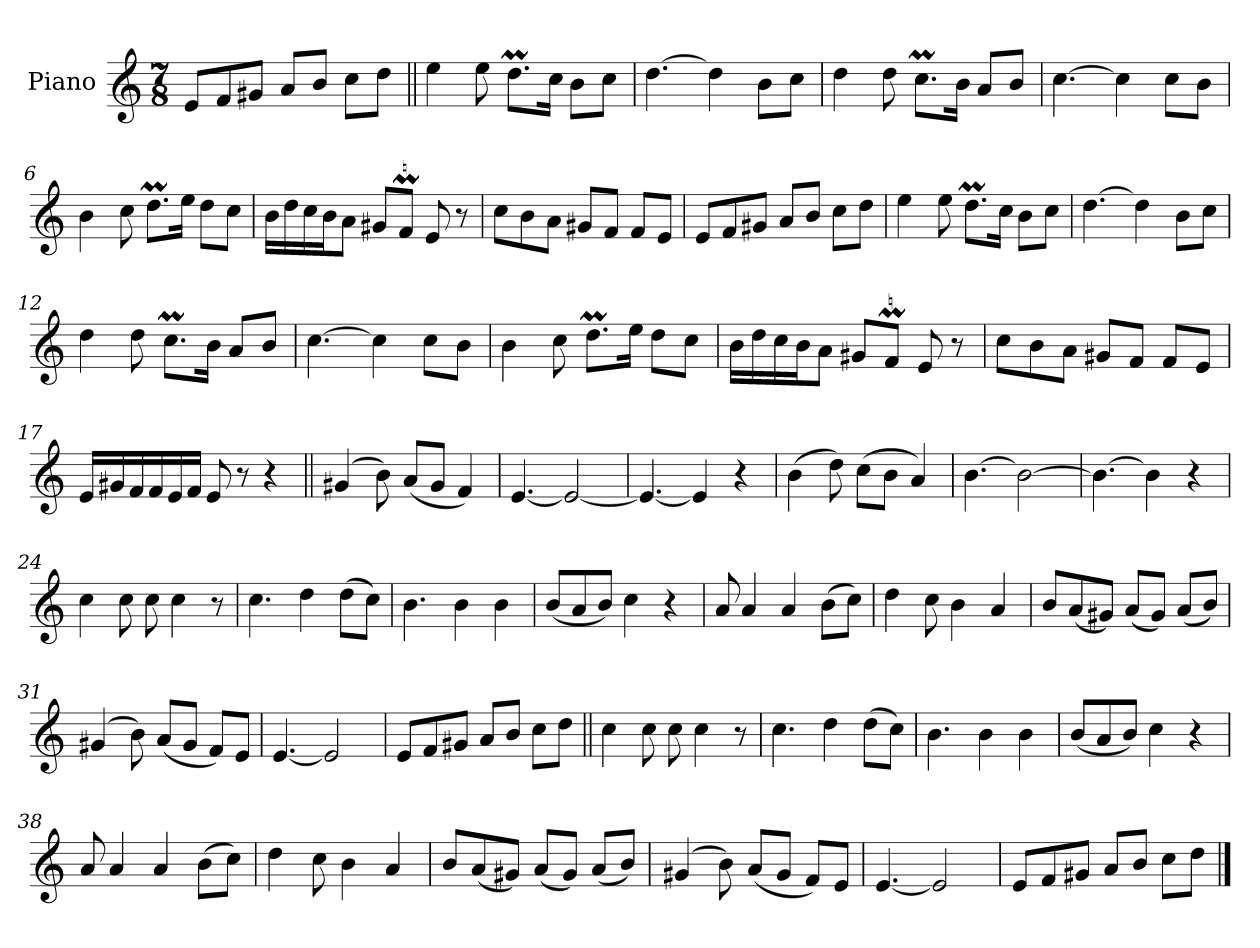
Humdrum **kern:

**kern
*part1
*staff1
*I"Piano
*I'Pno.
*clefG2
*k[]
*M7/8
*MM124
=1
8e!L
8f!
8g#X!J
8a!L
8b!J
8cc!L
8dd!J
=2||
4ee!
8ee!
8.ddM!L
16cc!Jk
8b!L
8cc!J
=3
[4.dd!
4dd!]
8b!L
8cc!J
=4
4dd!
8dd!
8.ccM!L
16b!Jk
8a!L
8b!J
=5
[4.cc!
4cc!]
8cc!L
8b!J
=6
4b!
8cc!
8.ddM!L
16ee!Jk
8dd!L
8cc!J
=7
16b!LL
16dd!
16cc!
16b!J
8a!J
8g#X!L
8fM!J
8e!
8r
=8
8cc!L
8b!
8a!J
8g#X!L
8f!J
8f!L
8e!J
=9
8e!L
8f!
8g#X!J
8a!L
8b!J
8cc!L
8dd!J
=10
4ee!
8ee!
8.ddM!L
16cc!Jk
8b!L
8cc!J
=11
[4.dd!
4dd!]
8b!L
8cc!J
=12
4dd!
8dd!
8.ccM!L
16b!Jk
8a!L
8b!J
=13
[4.cc!
4cc!]
8cc!L
8b!J
=14
4b!
8cc!
8.ddM!L
16ee!Jk
8dd!L
8cc!J
=15
16b!LL
16dd!
16cc!
16b!J
8a!J
8g#X!L
8fM!J
8e!
8r
=16
8cc!L
8b!
8a!J
8g#X!L
8f!J
8f!L
8e!J
=17
16e!LL
16g#X!
16f!
16f!
16e!
16f!JJ
8e!
8r
4r
=18||
(4g#X
8b)
(8aL
8g#J
4f)
=19
[4.e
2e_
=20
4.e_
4e]
4r
=21
(4b
8dd)
(8ccL
8bJ
4a)
=22
[4.b
2b_
=23
4.b_
4b]
4r
=24
4cc
8cc
8cc
4cc
8r
=25
4.cc
4dd
(8ddL
8ccJ)
=26
4.b
4b
4b
=27
(8bL
8a
8bJ)
4cc
4r
=28
8a
4a
4a
(8bL
8ccJ)
=29
4dd
8cc
4b
4a
=30
8bL
(8a
8g#XJ)
(8aL
8g#J)
(8aL
8bJ)
=31
(4g#X
8b)
(8aL
8g#J
8fL)
8eJ
=32
[4.e
2e]
=33
8e!L
8f!
8g#X!J
8a!L
8b!J
8cc!L
8dd!J
=34||
4cc
8cc
8cc
4cc
8r
=35
4.cc
4dd
(8ddL
8ccJ)
=36
4.b
4b
4b
=37
(8bL
8a
8bJ)
4cc
4r
=38
8a
4a
4a
(8bL
8ccJ)
=39
4dd
8cc
4b
4a
=40
8bL
(8a
8g#XJ)
(8aL
8g#J)
(8aL
8bJ)
=41
(4g#X
8b)
(8aL
8g#J
8fL)
8eJ
=42
[4.e
2e]
=43
8e!L
8f!
8g#X!J
8a!L
8b!J
8cc!L
8dd!J
==
*-
